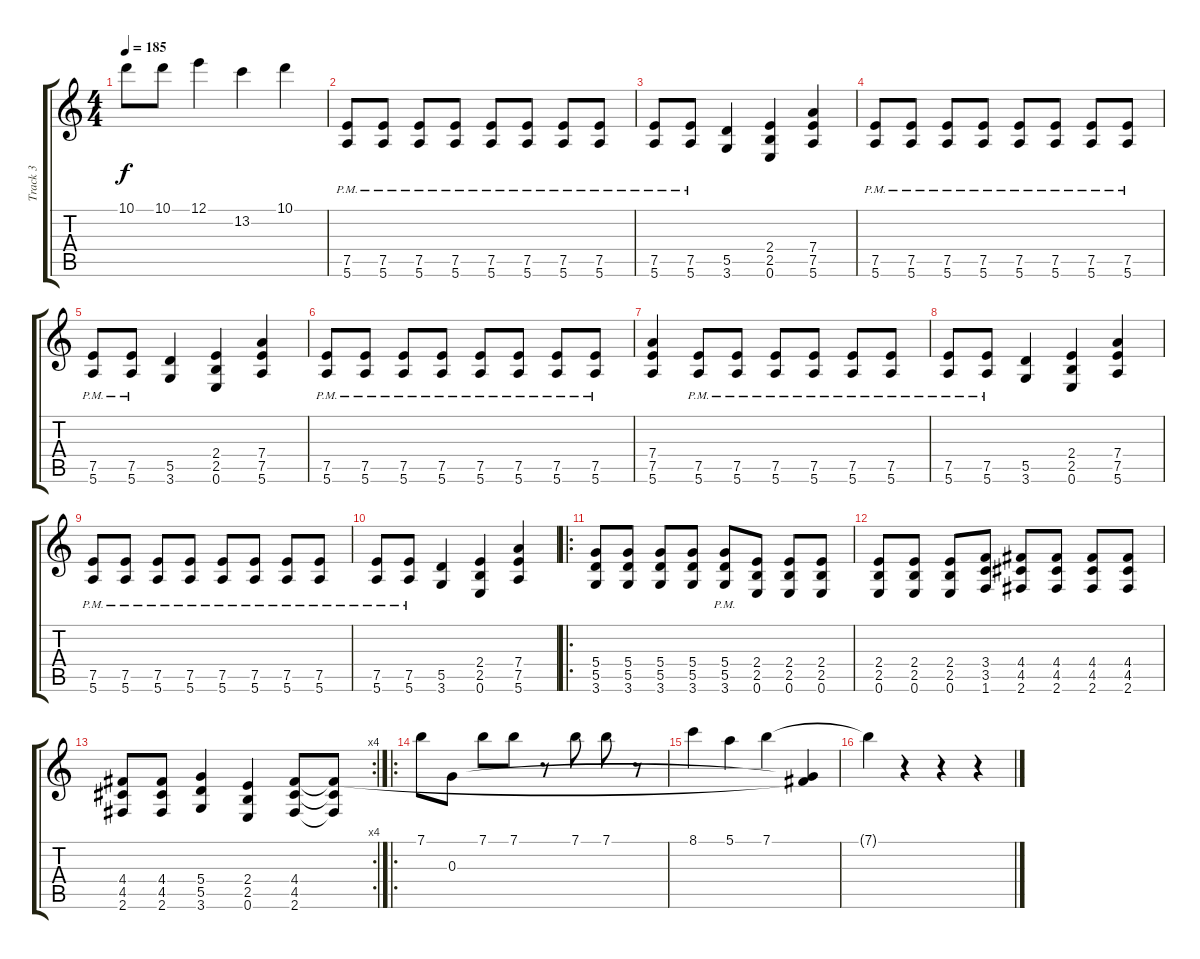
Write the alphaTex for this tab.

\track ("Track 3" "Track 3") {instrument distortionguitar}
\staff {score tabs}
\tuning (E4 B3 G3 D3 A2 E2) {hide}
\ts (4 4)
\tempo 185
\clef g2
\ks c
10.1.8{dy f} 10.1.8 12.1.4 13.2.4 10.1.4 |
(7.5{pm} 5.6{pm}).8 (7.5{pm} 5.6{pm}).8 (7.5{pm} 5.6{pm}).8 (7.5{pm} 5.6{pm}).8 (7.5{pm} 5.6{pm}).8 (7.5{pm} 5.6{pm}).8 (7.5{pm} 5.6{pm}).8 (7.5{pm} 5.6{pm}).8 |
(7.5{pm} 5.6{pm}).8 (7.5{pm} 5.6{pm}).8 (5.5 3.6).4 (2.4 2.5 0.6).4 (7.4 7.5 5.6).4 |
(7.5{pm} 5.6{pm}).8 (7.5{pm} 5.6{pm}).8 (7.5{pm} 5.6{pm}).8 (7.5{pm} 5.6{pm}).8 (7.5{pm} 5.6{pm}).8 (7.5 5.6{pm}).8 (7.5{pm} 5.6{pm}).8 (7.5{pm} 5.6{pm}).8 |
(7.5{pm} 5.6{pm}).8 (7.5{pm} 5.6{pm}).8 (5.5 3.6).4 (2.4 2.5 0.6).4 (7.4 7.5 5.6).4 |
(7.5{pm} 5.6{pm}).8 (7.5{pm} 5.6{pm}).8 (7.5{pm} 5.6{pm}).8 (7.5{pm} 5.6{pm}).8 (7.5{pm} 5.6{pm}).8 (7.5{pm} 5.6{pm}).8 (7.5{pm} 5.6{pm}).8 (7.5{pm} 5.6{pm}).8 |
(7.4 7.5 5.6).4 (7.5{pm} 5.6{pm}).8 (7.5{pm} 5.6{pm}).8 (7.5{pm} 5.6{pm}).8 (7.5{pm} 5.6{pm}).8 (7.5{pm} 5.6{pm}).8 (7.5{pm} 5.6{pm}).8 |
(7.5{pm} 5.6{pm}).8 (7.5{pm} 5.6{pm}).8 (5.5 3.6).4 (2.4 2.5 0.6).4 (7.4 7.5 5.6).4 |
(7.5{pm} 5.6{pm}).8 (7.5{pm} 5.6{pm}).8 (7.5{pm} 5.6{pm}).8 (7.5{pm} 5.6{pm}).8 (7.5{pm} 5.6{pm}).8 (7.5{pm} 5.6{pm}).8 (7.5{pm} 5.6{pm}).8 (7.5{pm} 5.6{pm}).8 |
(7.5{pm} 5.6{pm}).8 (7.5{pm} 5.6{pm}).8 (5.5 3.6).4 (2.4 2.5 0.6).4 (7.4 7.5 5.6).4 |
\ro
(5.4 5.5 3.6).8 (5.4 5.5 3.6).8 (5.4 5.5 3.6).8 (5.4 5.5 3.6).8 (5.4{pm} 5.5{pm} 3.6{pm}).8 (2.4 2.5 0.6).8 (2.4 2.5 0.6).8 (2.4 2.5 0.6).8 |
(2.4 2.5 0.6).8 (2.4 2.5 0.6).8 (2.4 2.5 0.6).8 (3.4 3.5 1.6).8 (4.4 4.5 2.6).8 (4.4 4.5 2.6).8 (4.4 4.5 2.6).8 (4.4 4.5 2.6).8 |
\rc 4
(4.4 4.5 2.6).8 (4.4 4.5 2.6).8 (5.4 5.5 3.6).4 (2.4 2.5 0.6).4 (4.4 4.5 2.6).8 (4.4{t} 4.5{t} 2.6{t}).8 |
\ro
7.1.8 0.3.8 7.1.8 7.1.8 r.8 7.1.8 7.1.8 r.8 |
8.1.4 5.1.4 7.1.4 (0.3{t} 4.4{t}).4 |
7.1{t}.4 r.4 r.4 r.4
